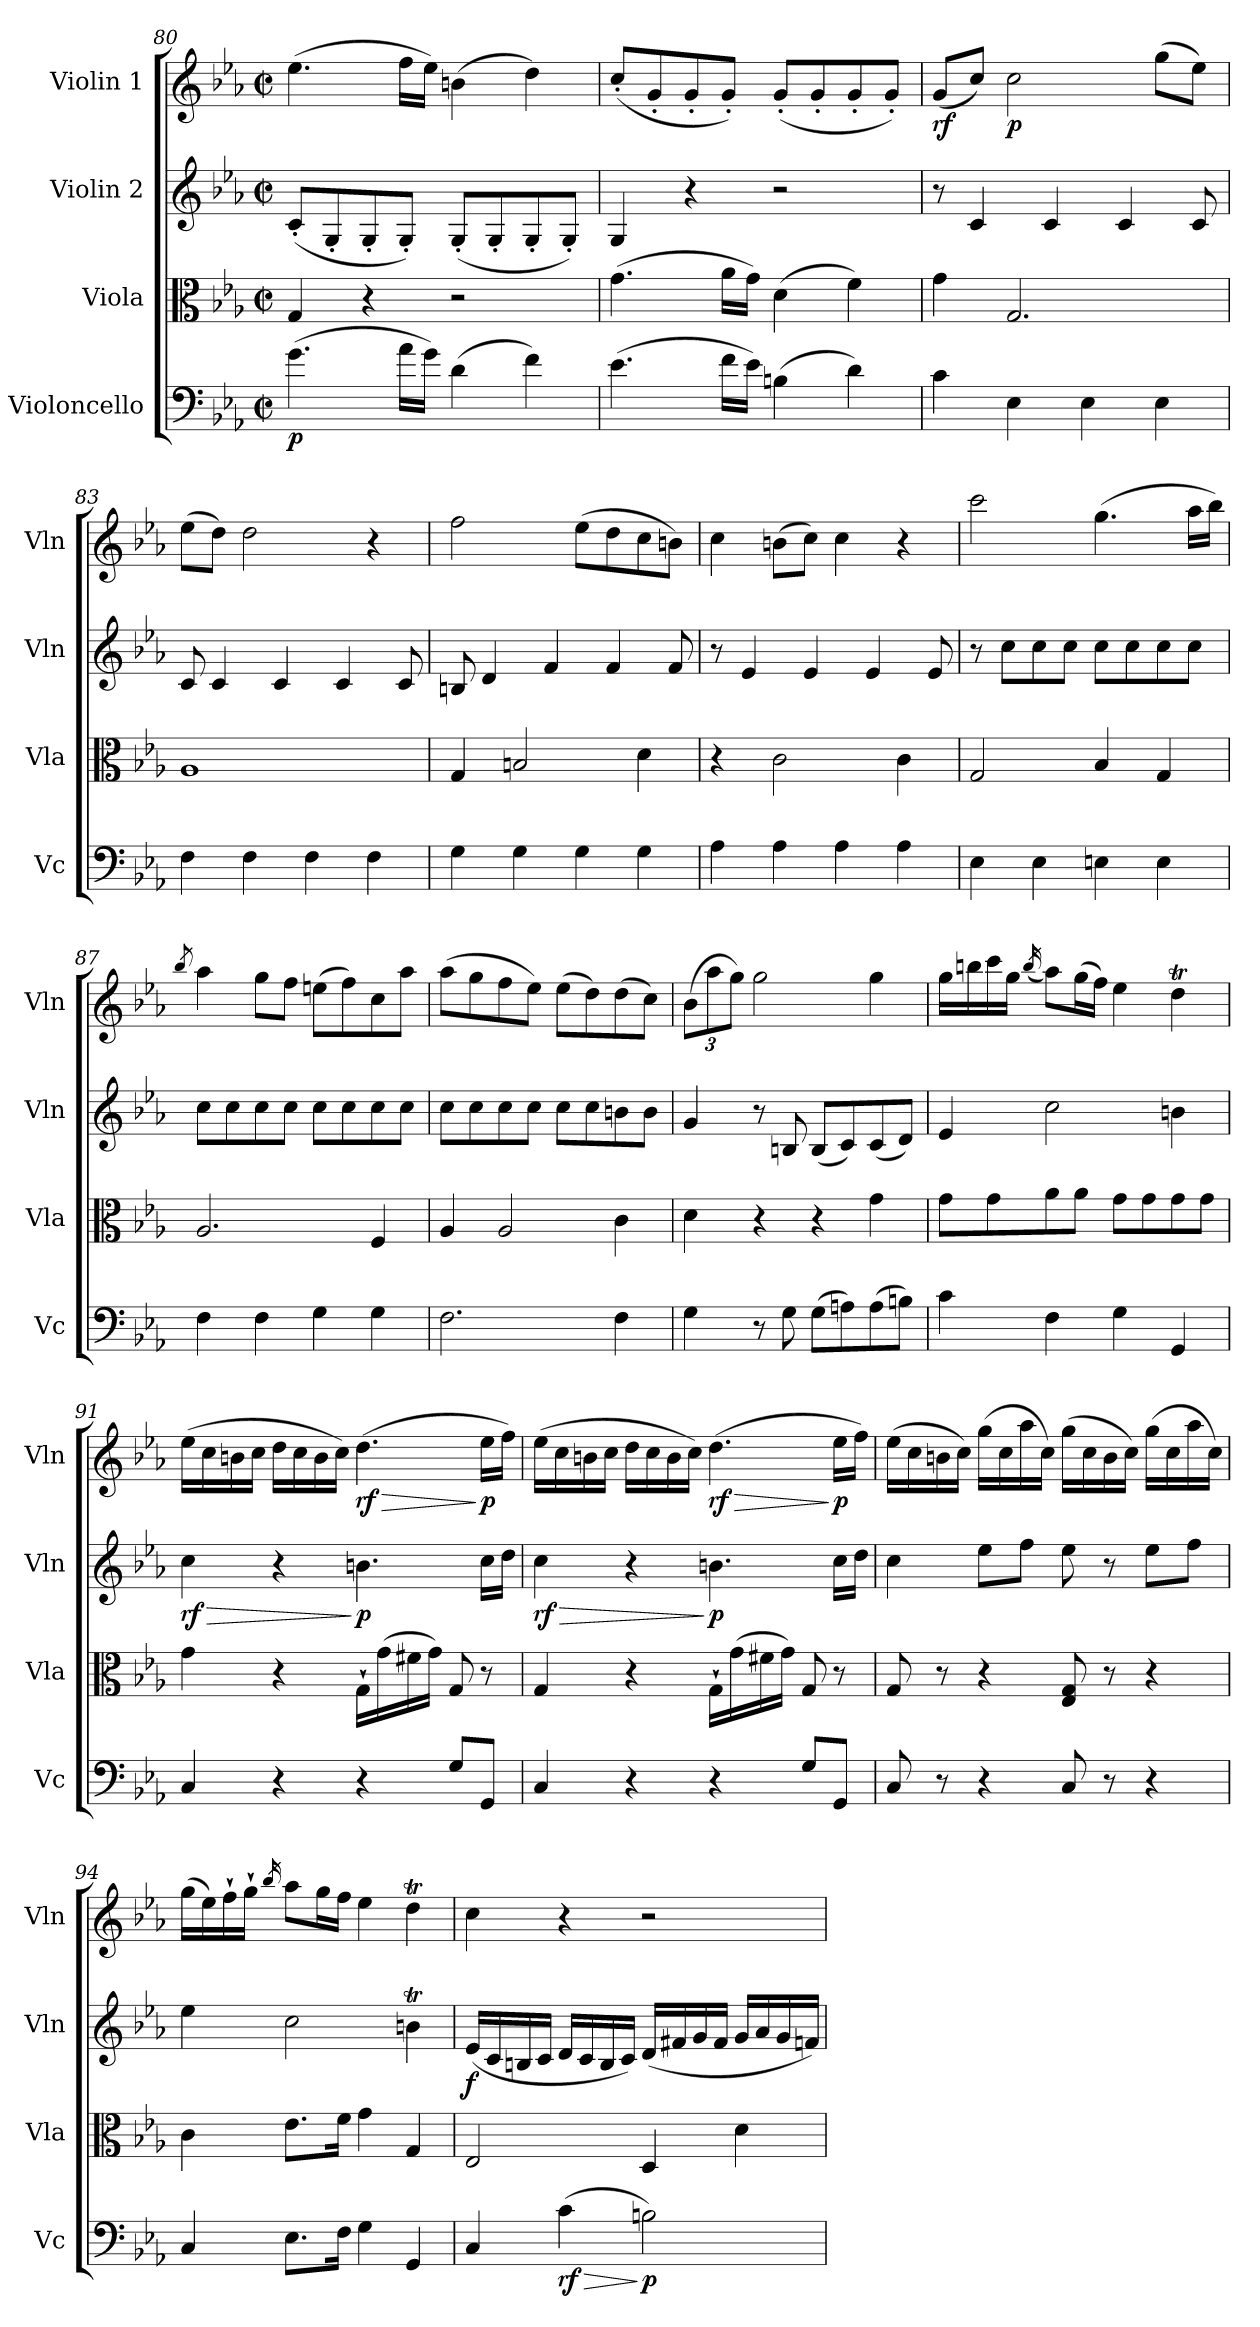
**kern	**dynam	**kern	**kern	**dynam	**kern	**dynam
*part4	*part4	*part3	*part2	*part2	*part1	*part1
*staff4	*staff4	*staff3	*staff2	*staff2	*staff1	*staff1
*I"Violoncello	*	*I"Viola	*I"Violin 2	*	*I"Violin 1	*
*I'Vc	*	*I'Vla	*I'Vln	*	*I'Vln	*
!!LO:PB:g=z
*clefF4	*	*clefC3	*clefG2	*	*clefG2	*
*k[b-e-a-]	*	*k[b-e-a-]	*k[b-e-a-]	*	*k[b-e-a-]	*
*M2/2	*	*M2/2	*M2/2	*	*M2/2	*
*met(c|)	*	*met(c|)	*met(c|)	*	*met(c|)	*
=80	=80	=80	=80	=80	=80	=80
!	!LO:DY:b	!	!	!	!	!
(>4.g\	p	4G/	(<8c'/L	.	(>4.ee-\	.
.	.	.	8G'/	.	.	.
.	.	4r	8G'/	.	.	.
16a-\LL	.	.	8G'/J)	.	16ff\LL	.
16g\JJ)	.	.	.	.	16ee-\JJ)	.
(>4d\	.	2r	(<8G'/L	.	(>4bn\	.
.	.	.	8G'/	.	.	.
4f\)	.	.	8G'/	.	4dd\)	.
.	.	.	8G'/J)	.	.	.
=81	=81	=81	=81	=81	=81	=81
(>4.e-\	.	(>4.g\	4G/	.	(<8cc'/L	.
.	.	.	.	.	8g'/	.
.	.	.	4r	.	8g'/	.
16f\LL	.	16a-\LL	.	.	8g'/J)	.
16e-\JJ)	.	16g\JJ)	.	.	.	.
(>4Bn\	.	(>4d\	2r	.	(<8g'/L	.
.	.	.	.	.	8g'/	.
4d\)	.	4f\)	.	.	8g'/	.
.	.	.	.	.	8g'/J)	.
=82	=82	=82	=82	=82	=82	=82
!	!	!	!	!	!	!LO:DY:b
4c\	.	4g\	8r	.	(<8g/L	rf
.	.	.	4c/	.	8cc/J)	.
!	!	!	!	!	!	!LO:DY:b
4E-\	.	2.G/	.	.	2cc\	p
.	.	.	4c/	.	.	.
4E-\	.	.	.	.	.	.
.	.	.	4c/	.	.	.
4E-\	.	.	.	.	(>8gg\L	.
.	.	.	8c/	.	8ee-\J)	.
=83	=83	=83	=83	=83	=83	=83
4F\	.	1A-	8c/	.	(>8ee-\L	.
.	.	.	4c/	.	8dd\J)	.
4F\	.	.	.	.	2dd\	.
.	.	.	4c/	.	.	.
4F\	.	.	.	.	.	.
.	.	.	4c/	.	.	.
4F\	.	.	.	.	4r	.
.	.	.	8c/	.	.	.
=84	=84	=84	=84	=84	=84	=84
4G\	.	4G/	8Bn/	.	2ff\	.
.	.	.	4d/	.	.	.
4G\	.	2Bn/	.	.	.	.
.	.	.	4f/	.	.	.
4G\	.	.	.	.	(>8ee-\L	.
.	.	.	4f/	.	8dd\	.
4G\	.	4d\	.	.	8cc\	.
.	.	.	8f/	.	8bn\J)	.
=85	=85	=85	=85	=85	=85	=85
4A-\	.	4r	8r	.	4cc\	.
.	.	.	4e-/	.	.	.
4A-\	.	2c\	.	.	(>8bn\L	.
.	.	.	4e-/	.	8cc\J)	.
4A-\	.	.	.	.	4cc\	.
.	.	.	4e-/	.	.	.
4A-\	.	4c\	.	.	4r	.
.	.	.	8e-/	.	.	.
=86	=86	=86	=86	=86	=86	=86
4E-\	.	2G/	8r	.	2ccc\	.
.	.	.	8cc\L	.	.	.
4E-\	.	.	8cc\	.	.	.
.	.	.	8cc\J	.	.	.
4En\	.	4B-/	8cc\L	.	(>4.gg\	.
.	.	.	8cc\	.	.	.
4E\	.	4G/	8cc\	.	.	.
.	.	.	8cc\J	.	16aa-\LL	.
.	.	.	.	.	16bb-\JJ)	.
!!LO:LB:g=z
=87	=87	=87	=87	=87	=87	=87
.	.	.	.	.	8qbb-!/	.
4F\	.	2.A-/	8cc\L	.	4aa-\	.
.	.	.	8cc\	.	.	.
4F\	.	.	8cc\	.	8gg\L	.
.	.	.	8cc\J	.	8ff\J	.
4G\	.	.	8cc\L	.	(>8een\L	.
.	.	.	8cc\	.	8ff\)	.
4G\	.	4F/	8cc\	.	8cc\	.
.	.	.	8cc\J	.	8aa-\J	.
=88	=88	=88	=88	=88	=88	=88
2.F\	.	4A-/	8cc\L	.	(>8aa-\L	.
.	.	.	8cc\	.	8gg\	.
.	.	2A-/	8cc\	.	8ff\	.
.	.	.	8cc\J	.	8ee-\J)	.
.	.	.	8cc\L	.	(>8ee-\L	.
.	.	.	8cc\	.	8dd\)	.
4F\	.	4c\	8bn\	.	(>8dd\	.
.	.	.	8b\J	.	8cc\J)	.
=89	=89	=89	=89	=89	=89	=89
*	*	*	*	*	*Xbrackettup	*
4G\	.	4d\	4g/	.	(>12b-\L	.
.	.	.	.	.	12aa-\	.
.	.	.	.	.	12gg\J)	.
8r	.	4r	8r	.	2gg\	.
8G\	.	.	8Bn/	.	.	.
(>8G\L	.	4r	(<8B/L	.	.	.
8An\)	.	.	8c/)	.	.	.
(>8A\	.	4g\	(<8c/	.	4gg\	.
8Bn\J)	.	.	8d/J)	.	.	.
=90	=90	=90	=90	=90	=90	=90
4c\	.	8g\L	4e-/	.	16gg\LL	.
.	.	.	.	.	16bbn\	.
.	.	8g\	.	.	16ccc\	.
.	.	.	.	.	16gg\JJ	.
.	.	.	.	.	(<16qbb!/	.
4F\	.	8a-\	2cc\	.	8aa-\L)	.
.	.	8a-\J	.	.	(>16gg\L	.
.	.	.	.	.	16ff\JJ)	.
4G\	.	8g\L	.	.	4ee-\	.
.	.	8g\	.	.	.	.
4GG/	.	8g\	4bn\	.	4ddt\	.
.	.	8g\J	.	.	.	.
!!LO:LB:g=z
=91	=91	=91	=91	=91	=91	=91
!	!	!	!	!LO:HP:b	!	!
!	!	!	!	!LO:DY:n=1:b	!	!
4C/	.	4g\	4cc\	> rf	(>16ee-\LL	.
.	.	.	.	.	16cc\	.
.	.	.	.	.	16bn\	.
.	.	.	.	.	16cc\JJ	.
4r	.	4r	4r	.	16dd\LL	.
.	.	.	.	.	16cc\	.
.	.	.	.	.	16b\	.
.	.	.	.	.	16cc\JJ)	.
!	!	!	!	!LO:DY:n=2:b	!	!LO:HP:b
!	!	!	!	!	!	!LO:DY:n=1:b
4r	.	16G`\LL	4.bn\	] p	(>4.dd\	> rf
.	.	(>16g\	.	.	.	.
.	.	16f#X\	.	.	.	.
.	.	16g\JJ)	.	.	.	.
8G/L	.	8G/	.	.	.	.
!	!	!	!	!	!	!LO:DY:n=2:b
8GG/J	.	8r	16cc\LL	.	16ee-\LL	] p
.	.	.	16dd\JJ	.	16ff\JJ)	.
=92	=92	=92	=92	=92	=92	=92
!	!	!	!	!LO:HP:b	!	!
!	!	!	!	!LO:DY:n=1:b	!	!
4C/	.	4G/	4cc\	> rf	(>16ee-\LL	.
.	.	.	.	.	16cc\	.
.	.	.	.	.	16bn\	.
.	.	.	.	.	16cc\JJ	.
4r	.	4r	4r	.	16dd\LL	.
.	.	.	.	.	16cc\	.
.	.	.	.	.	16b\	.
.	.	.	.	.	16cc\JJ)	.
!	!	!	!	!LO:DY:n=2:b	!	!LO:HP:b
!	!	!	!	!	!	!LO:DY:n=1:b
4r	.	16G`\LL	4.bn\	] p	(>4.dd\	> rf
.	.	(>16g\	.	.	.	.
.	.	16f#X\	.	.	.	.
.	.	16g\JJ)	.	.	.	.
8G/L	.	8G/	.	.	.	.
!	!	!	!	!	!	!LO:DY:n=2:b
8GG/J	.	8r	16cc\LL	.	16ee-\LL	] p
.	.	.	16dd\JJ	.	16ff\JJ)	.
=93	=93	=93	=93	=93	=93	=93
8C/	.	8G/	4cc\	.	(>16ee-\LL	.
.	.	.	.	.	16cc\	.
8r	.	8r	.	.	16bn\	.
.	.	.	.	.	16cc\JJ)	.
4r	.	4r	8ee-\L	.	(>16gg\LL	.
.	.	.	.	.	16cc\	.
.	.	.	8ff\J	.	16aa-\	.
.	.	.	.	.	16cc\JJ)	.
8C/	.	8E-/ 8G/	8ee-\	.	(>16gg\LL	.
.	.	.	.	.	16cc\	.
8r	.	8r	8r	.	16b\	.
.	.	.	.	.	16cc\JJ)	.
4r	.	4r	8ee-\L	.	(>16gg\LL	.
.	.	.	.	.	16cc\	.
.	.	.	8ff\J	.	16aa-\	.
.	.	.	.	.	16cc\JJ)	.
=94	=94	=94	=94	=94	=94	=94
4C/	.	4c\	4ee-\	.	(>16gg\LL	.
.	.	.	.	.	16ee-\)	.
.	.	.	.	.	16ff`\	.
.	.	.	.	.	16gg`\JJ	.
.	.	.	.	.	16qbb-!/	.
8.E-\L	.	8.e-\L	2cc\	.	8aa-\L	.
.	.	.	.	.	16gg\L	.
16F\Jk	.	16f\Jk	.	.	16ff\JJ	.
4G\	.	4g\	.	.	4ee-\	.
4GG/	.	4G/	4bnt\	.	4ddt\	.
=95	=95	=95	=95	=95	=95	=95
!	!	!	!	!LO:DY:b	!	!
4C/	.	2E-/	(<16e-/LL	f	4cc\	.
.	.	.	16c/	.	.	.
.	.	.	16Bn/	.	.	.
.	.	.	16c/JJ	.	.	.
!	!LO:HP:b	!	!	!	!	!
!	!LO:DY:n=1:b	!	!	!	!	!
(>4c\	> rf	.	16d/LL	.	4r	.
.	.	.	16c/	.	.	.
.	.	.	16B/	.	.	.
.	.	.	16c/JJ)	.	.	.
!	!LO:DY:n=2:b	!	!	!	!	!
2Bn\)	] p	4D/	(<16d/LL	.	2r	.
.	.	.	16f#X/	.	.	.
.	.	.	16g/	.	.	.
.	.	.	16f#/JJ	.	.	.
.	.	4d\	16g/LL	.	.	.
.	.	.	16a-/	.	.	.
.	.	.	16g/	.	.	.
.	.	.	16fn/JJ)	.	.	.
=	=	=	=	=	=	=
*-	*-	*-	*-	*-	*-	*-
